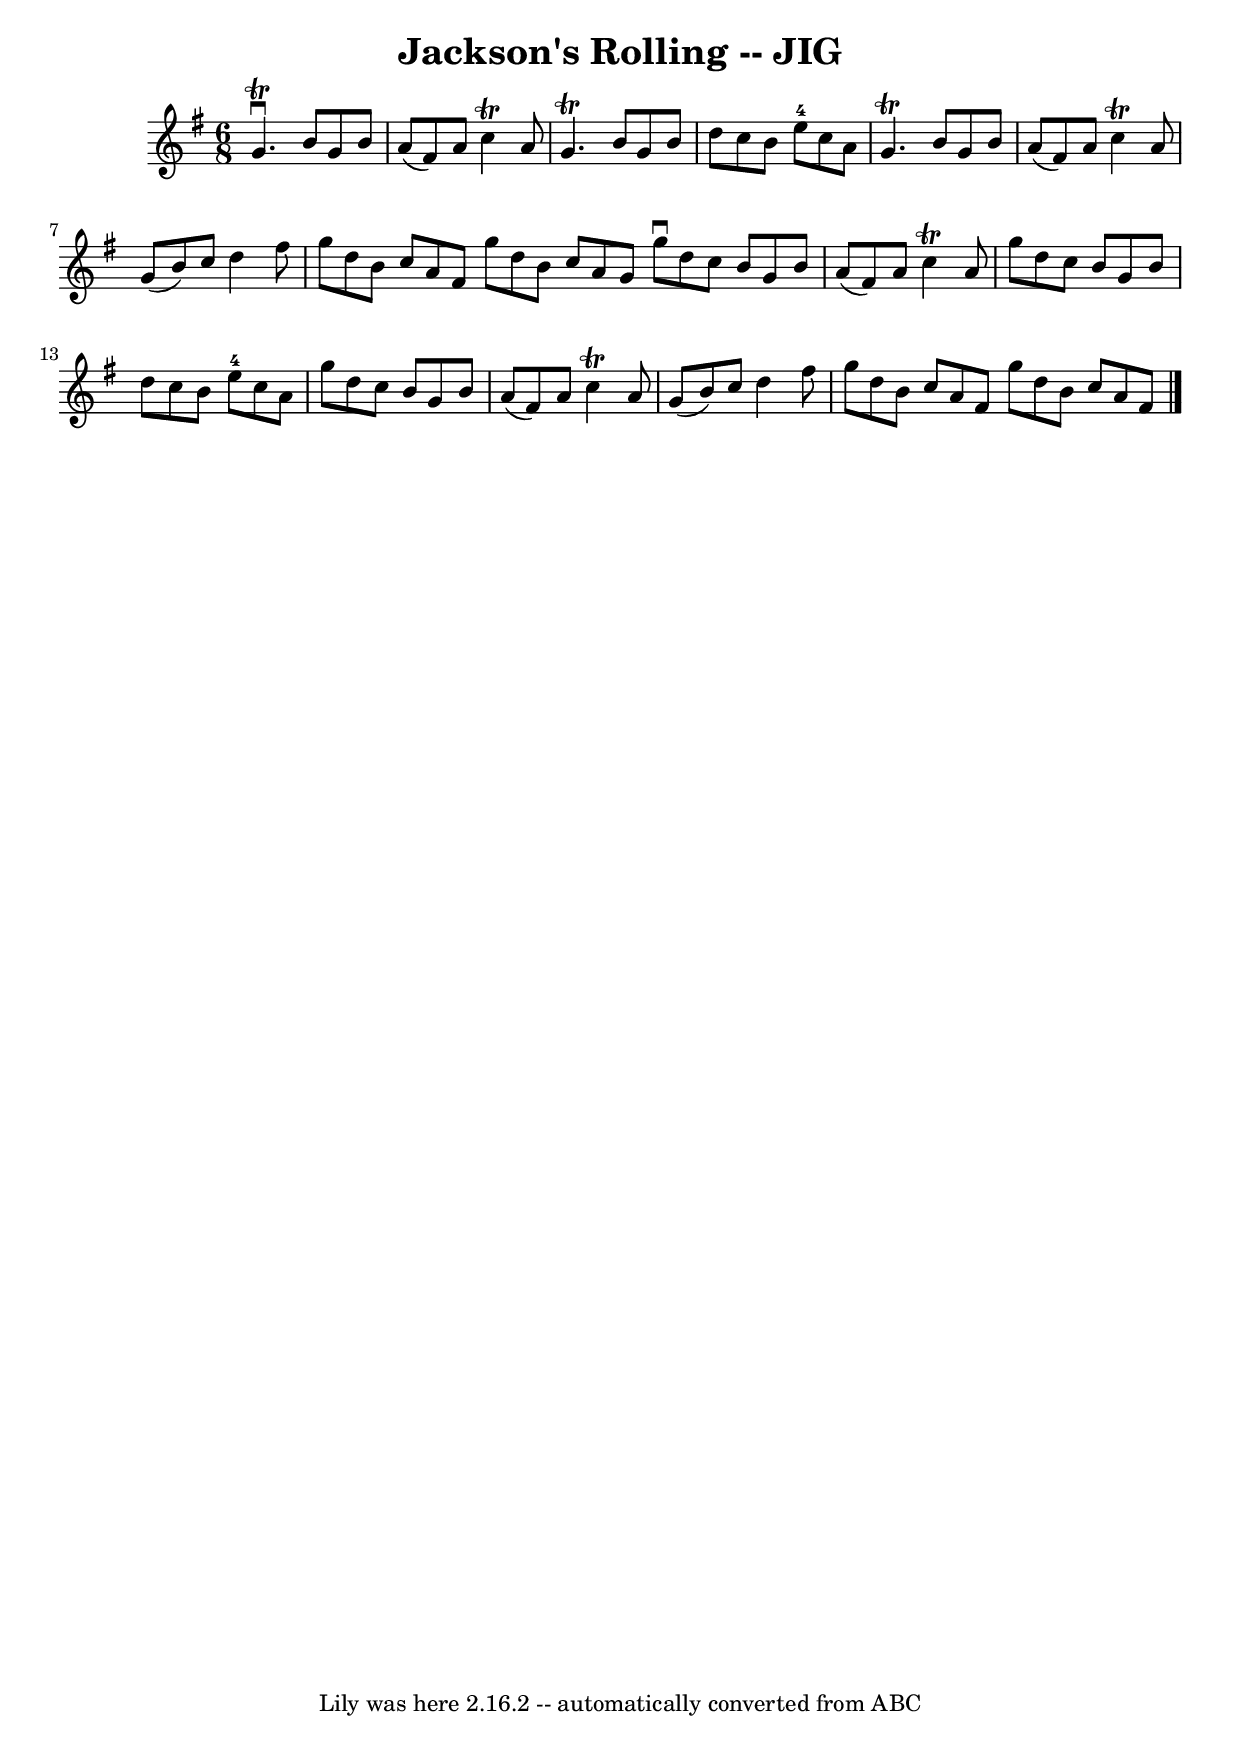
\version "2.7.40"
\include "Mammoth.ily"
\header {
	%% book = "Ryan's Mammoth Collection of Fiddle Tunes"
	crossRefNumber = "1"
	footnotes = ""
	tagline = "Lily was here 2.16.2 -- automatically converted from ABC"
	title = "Jackson's Rolling -- JIG"
}
voicedefault =  {


\time 6/8 \key g \major g'4.^\trill^\downbow b'8 g'8 b'8    |
 
 a'8 (fis'8) a'8 c''4^\trill a'8    |
 g'4.^\trill   
b'8 g'8 b'8    |
 d''8 c''8 b'8 e''8-4 c''8    
a'8    |
     |
 g'4.^\trill b'8 g'8 b'8    |
   
a'8 (fis'8) a'8 c''4^\trill a'8    |
 g'8 (b'8)   
c''8 d''4 fis''8    |
 g''8 d''8 b'8 c''8 a'8    
fis'8    \bar ":|" g''8 d''8 b'8 c''8 a'8 g'8    \bar "|."     
\bar "|:" g''8^\downbow d''8 c''8 b'8 g'8 b'8    |
   
a'8 (fis'8) a'8 c''4^\trill a'8    |
 g''8 d''8    
c''8 b'8 g'8 b'8    |
 d''8 c''8 b'8 e''8-4   
c''8 a'8    |
     |
 g''8 d''8 c''8 b'8 g'8    
b'8    |
 a'8 (fis'8) a'8 c''4^\trill a'8    |
   
g'8 (b'8) c''8 d''4 fis''8    |
 g''8 d''8 b'8    
c''8 a'8 fis'8    \bar ":|" g''8 d''8 b'8 c''8 a'8 fis'8 
   \bar "|."   
}

\score{
    <<

	\context Staff="default"
	{
	    \voicedefault 
	}

    >>
	\layout {
	}
	\midi {}
}
